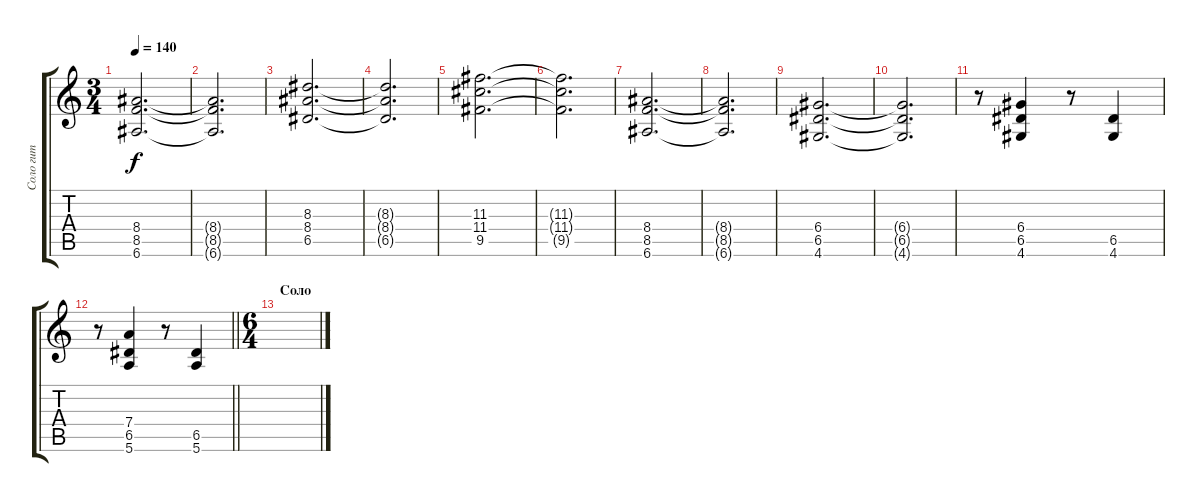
\track ("Соло гит" "Соло гит") {instrument overdrivenguitar}
\staff {score tabs}
\tuning (E4 B3 G3 D3 A2 E2) {hide}
\ts (3 4)
\tempo 140
\clef g2
\ks c
(8.4 8.5 6.6).2{d dy f} |
(8.4{t} 8.5{t} 6.6{t}).2{d} |
(8.3 8.4 6.5).2{d} |
(8.3{t} 8.4{t} 6.5{t}).2{d} |
(11.3 11.4 9.5).2{d} |
(11.3{t} 11.4{t} 9.5{t}).2{d} |
(8.4 8.5 6.6).2{d} |
(8.4{t} 8.5{t} 6.6{t}).2{d} |
(6.4 6.5 4.6).2{d} |
(6.4{t} 6.5{t} 4.6{t}).2{d} |
r.8 (6.4 6.5 4.6).4 r.8 (6.5 4.6).4 |
\barLineRight lightlight
r.8 (7.4 6.5 5.6).4 r.8 (6.5 5.6).4 |
\ts (6 4)
\section ("" "Соло")
